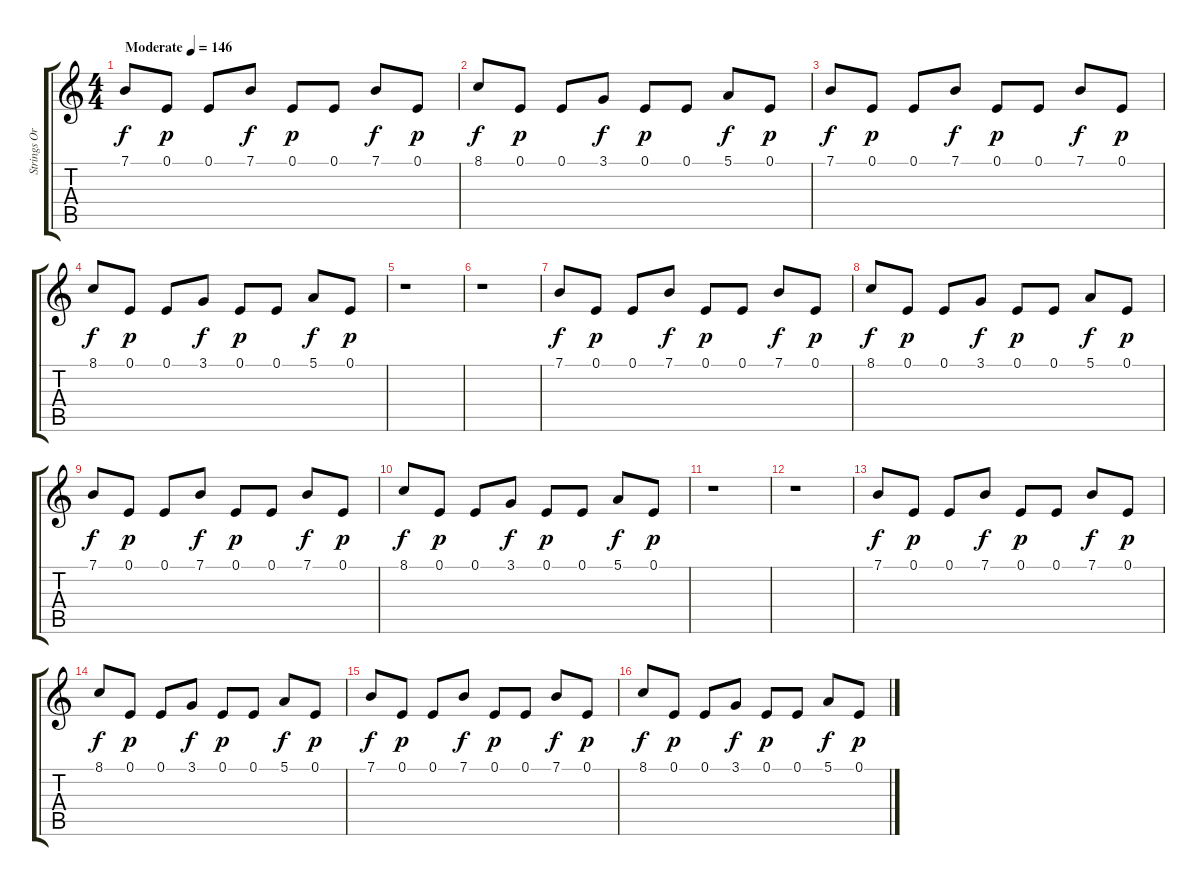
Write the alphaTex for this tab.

\track ("Strings Orchestra" "Strings Or") {instrument stringensemble1}
\staff {score tabs}
\tuning (E4 B3 G3 D3 A2 E2) {hide}
\ts (4 4)
\tempo (146 "Moderate")
\clef g2
\ks c
7.1.8{dy f instrument stringensemble1} 0.1.8{dy p} 0.1.8 7.1.8{dy f} 0.1.8{dy p} 0.1.8 7.1.8{dy f} 0.1.8{dy p} |
8.1.8{dy f} 0.1.8{dy p} 0.1.8 3.1.8{dy f} 0.1.8{dy p} 0.1.8 5.1.8{dy f} 0.1.8{dy p} |
7.1.8{dy f} 0.1.8{dy p} 0.1.8 7.1.8{dy f} 0.1.8{dy p} 0.1.8 7.1.8{dy f} 0.1.8{dy p} |
8.1.8{dy f} 0.1.8{dy p} 0.1.8 3.1.8{dy f} 0.1.8{dy p} 0.1.8 5.1.8{dy f} 0.1.8{dy p} |
r.1 |
r.1 |
7.1.8{dy f balance 16} 0.1.8{dy p} 0.1.8 7.1.8{dy f} 0.1.8{dy p} 0.1.8 7.1.8{dy f} 0.1.8{dy p} |
8.1.8{dy f} 0.1.8{dy p} 0.1.8 3.1.8{dy f} 0.1.8{dy p} 0.1.8 5.1.8{dy f} 0.1.8{dy p} |
7.1.8{dy f} 0.1.8{dy p} 0.1.8 7.1.8{dy f} 0.1.8{dy p} 0.1.8 7.1.8{dy f} 0.1.8{dy p} |
8.1.8{dy f} 0.1.8{dy p} 0.1.8 3.1.8{dy f} 0.1.8{dy p} 0.1.8 5.1.8{dy f} 0.1.8{dy p} |
r.1 |
r.1 |
7.1.8{dy f balance 16} 0.1.8{dy p} 0.1.8 7.1.8{dy f} 0.1.8{dy p} 0.1.8 7.1.8{dy f} 0.1.8{dy p} |
8.1.8{dy f} 0.1.8{dy p} 0.1.8 3.1.8{dy f} 0.1.8{dy p} 0.1.8 5.1.8{dy f} 0.1.8{dy p} |
7.1.8{dy f} 0.1.8{dy p} 0.1.8 7.1.8{dy f} 0.1.8{dy p} 0.1.8 7.1.8{dy f} 0.1.8{dy p} |
8.1.8{dy f} 0.1.8{dy p} 0.1.8 3.1.8{dy f} 0.1.8{dy p} 0.1.8 5.1.8{dy f} 0.1.8{dy p}
